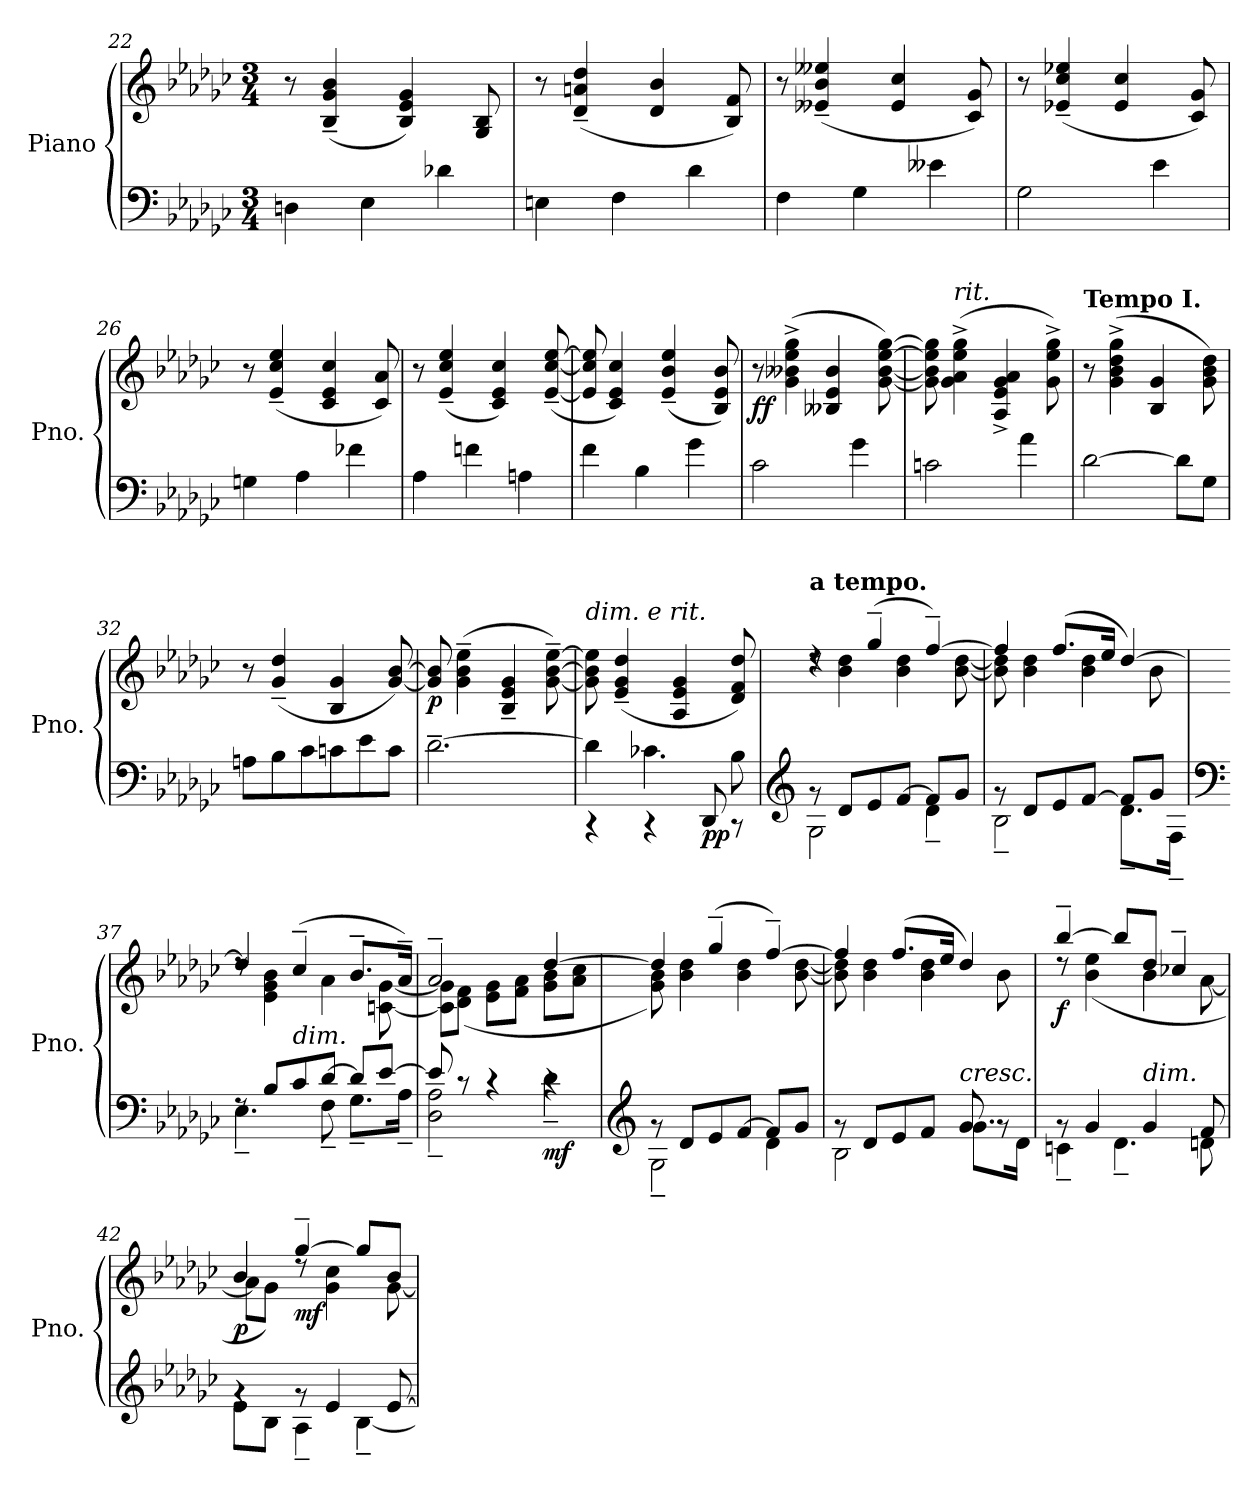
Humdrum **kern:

**kern	**kern	**dynam
*part1	*part1	*part1
*staff2	*staff1	*staff1/2
*I"Piano	*	*
*I'Pno.	*	*
*clefF4	*clefG2	*
*k[b-e-a-d-g-c-]	*k[b-e-a-d-g-c-]	*
*M3/4	*M3/4	*
=22	=22	=22
4Dn\	8r	.
.	(>4B-/~ 4g-/~ 4b-/~	.
4E-\	.	.
.	4B-/ 4e-/ 4g-/)	.
4d-X\	.	.
.	8G-/ 8B-/	.
!!LO:LB:g=z
=23	=23	=23
4En\	8r	.
.	(>4d-/~ 4an/~ 4dd-/~	.
4F\	.	.
.	4d-/ 4b-/	.
4d-\	.	.
.	8B-/ 8f/)	.
=24	=24	=24
4F\	8r	.
.	(>4e--X/~ 4b-/~ 4ee--X/~	.
4G-\	.	.
.	4e--/ 4cc-/	.
4e--X\	.	.
.	8c-/ 8g-/)	.
=25	=25	=25
2G-\	8r	.
.	(>4e-X/~ 4cc-/~ 4ee-X/~	.
.	4e-/ 4cc-/	.
4e-\	.	.
.	8c-/ 8g-/)	.
=26	=26	=26
4Gn\	8r	.
.	(>4e-/~ 4cc-/~ 4ee-/~	.
4A-\	.	.
.	4c-/ 4e-/ 4cc-/	.
4f-X\	.	.
.	8c-/ 8a-/)	.
=27	=27	=27
4A-\	8r	.
.	(>4e-/~ 4cc-/~ 4ee-/~	.
4fn\	.	.
.	4c-/ 4e-/ 4cc-/)	.
4An\	.	.
.	(>[8e-/~ [8cc-/~ [8ee-/~	.
=28	=28	=28
4f\	8e-/] 8cc-/] 8ee-/]	.
.	4c-/ 4e-/ 4cc-/)	.
4B-\	.	.
.	(>4e-/~ 4b-/~ 4ee-/~	.
4g-\	.	.
.	8B-/ 8e-/ 8b-/)	.
=29	=29	=29
!	!	!LO:DY:b
2c-\	8r	ff
.	(4g-\^ 4b--X\^ 4ee-\^ 4gg-\^	.
.	4B--X/ 4e-/ 4b--/	.
4g-\	.	.
.	[8g-\ [8b--\ [8ee-\ [8gg-\)	.
!!LO:PB:g=z
=30	=30	=30
2cn\	8g-\] 8b--\] 8ee-\] 8gg-\]	.
!	!LO:TX:a:i:t=rit.	!
.	(4g-\^ 4a-\^ 4ee-\^ 4gg-\^	.
.	4A-/^ 4e-/^ 4g-/^ 4a-/^	.
4a-\	.	.
.	8g-\^ 8ee-\^ 8gg-\^)	.
=31	=31	=31
!	!LO:TX:a:B:t=Tempo I.	!
[2d-\	8r	.
.	(4g-\^ 4b-\^ 4dd-\^ 4gg-\^	.
.	4B-/ 4g-/	.
8d-\L]	.	.
8G-\J	8g-\ 8b-\ 8dd-\)	.
=32	=32	=32
8An\L	8r	.
8B-\	(>4g-/~ 4dd-/~	.
8c-\	.	.
8cn\	4B-/ 4g-/	.
8e-\	.	.
8c\J	[8g-/ [8b-/)	.
=33	=33	=33
!	!	!LO:DY:b
[2.d-~\	8g-/] 8b-/]	p
.	(4g-\~ 4b-\~ 4ee-\~	.
.	4B-/~ 4e-/~ 4g-/~	.
.	[8g-\~ [8b-\~ [8ee-\~)	.
=34	=34	=34
*^	*	*
!	!	!LO:TX:a:i:t=dim. e rit.	!
4d-\]	4rCC	8g-\] 8b-\] 8ee-\]	.
.	.	(>4e-/~ 4g-/~ 4dd-/~	.
4.c-X\	4rCC	.	.
.	.	4A-/ 4e-/ 4g-/	.
!	!	!	!LO:DY:b=2
.	8DD-/	.	pp
8B-\	8rCC	8d-/ 8f/ 8dd-/)	.
=35	=35	=35	=35
*clefG2	*	*	*
*	*	*^	*
!	!	!LO:TX:a:B:t=a tempo.	!	!
8rg	2G-\	4rdd	8rdd	.
8d-/L	.	.	4b-\ 4dd-\	.
8e-/	.	(4gg-~/	.	.
[8f/J	.	.	4b-\ 4dd-\	.
8f/L]	4d-~\	[4ff~/)	.	.
8g-/J	.	.	[8b-\ [8dd-\	.
!!LO:LB:g=z	!!
=36	=36	=36	=36	=36
8rg	2B-~\	4ff/]	8b-\] 8dd-\]	.
8d-/L	.	.	4b-\ 4dd-\	.
8e-/	.	(8.ff/L	.	.
[8f/J	.	.	4b-\ 4dd-\	.
.	.	16ee-/Jk	.	.
8f/L]	8.d-~\L	[4dd-/)	.	.
8g-/J	.	.	8b-\	.
.	16F~\Jk	.	.	.
=37	=37	=37	=37	=37
*clefF4	*	*	*	*
8rF	4.E-~\	4dd-/]	8rdd	.
8B-/L	.	.	4e-\ 4g-\ 4b-\	.
!LO:TX:a:i:t=dim.	!	!	!	!
8c-/	.	(4cc-~/	.	.
[8d-/J	8F~\	.	4a-\	.
8d-/L]	8.G-~\L	8.b-~/L	.	.
[8e-/J	.	.	[8cn\ [8g-\	.
.	16A-~\Jk	16a-~/Jk)	.	.
=38	=38	=38	=38	=38
8e-/]	2D-\~ 2A-\~	2a-~/	8c\] 8g-\]L	.
8rc	.	.	(8d-\ 8f\J	.
4rc	.	.	8e-\ 8g-\L	.
.	.	.	8f\ 8a-\J	.
!	!	!	!	!LO:DY:b=2
4rc	4d-~\	[4dd-/	8g-\ 8b-\L	mf
.	.	.	8a-\ 8cc-\J	.
=39	=39	=39	=39	=39
*clefG2	*	*	*	*
8rg	2G-~\	4dd-/]	8g-\ 8b-\)	.
8d-/L	.	.	4b-\ 4dd-\	.
8e-/	.	(4gg-~/	.	.
[8f/J	.	.	4b-\ 4dd-\	.
8f/L]	4d-\	[4ff~/)	.	.
8g-/J	.	.	[8b-\ [8dd-\	.
=40	=40	=40	=40	=40
8rg	2B-\	4ff/]	8b-\] 8dd-\]	.
8d-/L	.	.	4b-\ 4dd-\	.
8e-/	.	(8.ff/L	.	.
8f/J	.	.	4b-\ 4dd-\	.
.	.	16ee-/Jk	.	.
!LO:TX:a:i:t=cresc.	!	!	!	!
8g-/	8.g-\L	4dd-/)	.	.
8rg	.	.	8b-\	.
.	16d-\Jk	.	.	.
=41	=41	=41	=41	=41
!	!	!	!	!LO:DY:b
8rg	4cn~\	[4bb-~/	8rdd	f
4g-/	.	.	(4b-\ 4ee-\	.
.	4.d-~\	8bb-/L]	.	.
!LO:TX:a:i:t=dim.	!	!	!	!
4g-/	.	8dd-/J	4b-\	.
.	.	4cc-X~/	.	.
8f/	8dn\	.	[8a-\	.
!!LO:LB:g=z	!!
=42	=42	=42	=42	=42
!	!	!	!	!LO:DY:b
4rg	8e-\L	4b-/	8a-\L]	p
.	8B-\J	.	8g-\J)	.
!	!	!	!	!LO:DY:b
8rg	4A-~\	[4gg-~/	8rdd	mf
4e-/	.	.	4g-\ 4cc-\	.
.	[4B-~\	8gg-/L]	.	.
[8e-/	.	8b-/J	[8g-\	.
*v	*v	*	*	*
*	*v	*v	*
=	=	=
*-	*-	*-
